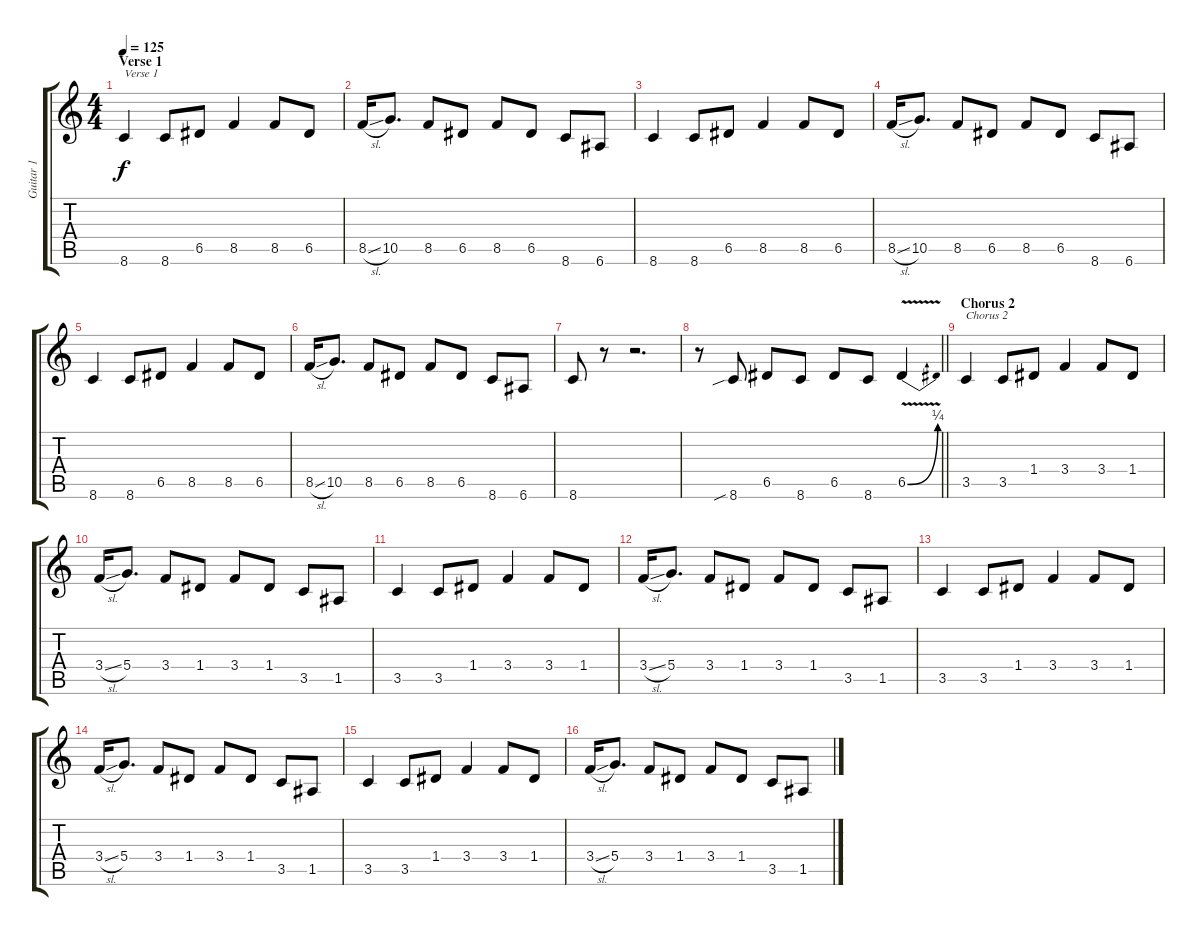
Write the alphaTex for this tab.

\track ("Guitar 1" "Guitar 1") {instrument overdrivenguitar}
\staff {score tabs}
\tuning (E4 B3 G3 D3 A2 E2) {hide}
\ts (4 4)
\section ("" "Verse 1")
\tempo 125
\clef g2
\ks c
8.6.4{txt "Verse 1" dy f} 8.6.8 6.5.8 8.5.4 8.5.8 6.5.8 |
8.5{sl}.16 10.5.8{d} 8.5.8 6.5.8 8.5.8 6.5.8 8.6.8 6.6.8 |
8.6.4 8.6.8 6.5.8 8.5.4 8.5.8 6.5.8 |
8.5{sl}.16 10.5.8{d} 8.5.8 6.5.8 8.5.8 6.5.8 8.6.8 6.6.8 |
8.6.4 8.6.8 6.5.8 8.5.4 8.5.8 6.5.8 |
8.5{sl}.16 10.5.8{d} 8.5.8 6.5.8 8.5.8 6.5.8 8.6.8 6.6.8 |
8.6.8 r.8 r.2{d} |
\barLineRight lightlight
r.8 8.6{sib}.8 6.5.8 8.6.8 6.5.8 8.6.8 6.5{be (bend 0 0 60 1) v}.4 |
\section ("" "Chorus 2")
3.5.4{txt "Chorus 2"} 3.5.8 1.4.8 3.4.4 3.4.8 1.4.8 |
3.4{sl}.16 5.4.8{d} 3.4.8 1.4.8 3.4.8 1.4.8 3.5.8 1.5.8 |
3.5.4 3.5.8 1.4.8 3.4.4 3.4.8 1.4.8 |
3.4{sl}.16 5.4.8{d} 3.4.8 1.4.8 3.4.8 1.4.8 3.5.8 1.5.8 |
3.5.4 3.5.8 1.4.8 3.4.4 3.4.8 1.4.8 |
3.4{sl}.16 5.4.8{d} 3.4.8 1.4.8 3.4.8 1.4.8 3.5.8 1.5.8 |
3.5.4 3.5.8 1.4.8 3.4.4 3.4.8 1.4.8 |
3.4{sl}.16 5.4.8{d} 3.4.8 1.4.8 3.4.8 1.4.8 3.5.8 1.5.8
